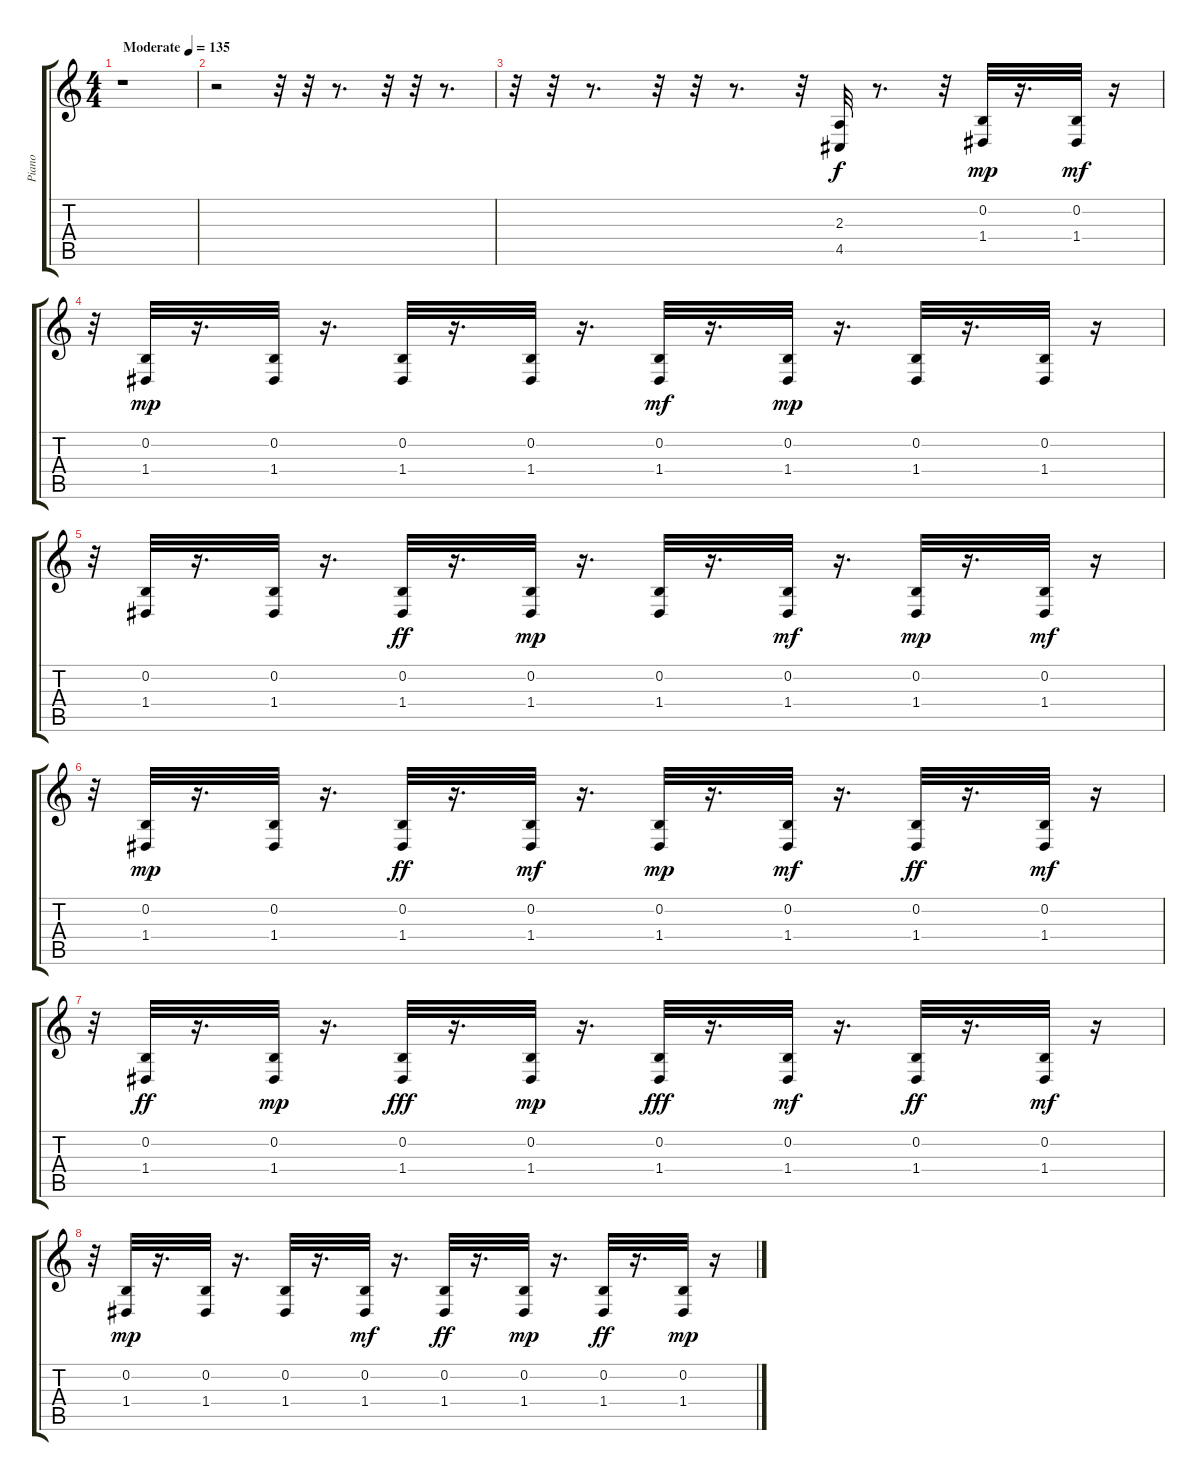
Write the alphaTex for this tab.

\track ("Piano" "Piano") {instrument acousticgrandpiano}
\staff {score tabs}
\tuning (E4 B3 G3 D3 A2 E2) {hide}
\ts (4 4)
\tempo (135 "Moderate")
\clef g2
\ks c
r.1{dy f instrument acousticgrandpiano} |
r.2 r.32 r.32 r.8{d} r.32 r.32 r.8{d} |
r.32 r.32 r.8{d} r.32 r.32 r.8{d} r.32 (2.3 4.5).32 r.8{d} r.32 (0.2 1.4).32{dy mp} r.16{d} (0.2 1.4).32{dy mf} r.16 |
r.32 (0.2 1.4).32{dy mp} r.16{d} (0.2 1.4).32 r.16{d} (0.2 1.4).32 r.16{d} (0.2 1.4).32 r.16{d} (0.2 1.4).32{dy mf} r.16{d} (0.2 1.4).32{dy mp} r.16{d} (0.2 1.4).32 r.16{d} (0.2 1.4).32 r.16 |
r.32 (0.2 1.4).32 r.16{d} (0.2 1.4).32 r.16{d} (0.2 1.4).32{dy ff} r.16{d} (0.2 1.4).32{dy mp} r.16{d} (0.2 1.4).32 r.16{d} (0.2 1.4).32{dy mf} r.16{d} (0.2 1.4).32{dy mp} r.16{d} (0.2 1.4).32{dy mf} r.16 |
r.32 (0.2 1.4).32{dy mp} r.16{d} (0.2 1.4).32 r.16{d} (0.2 1.4).32{dy ff} r.16{d} (0.2 1.4).32{dy mf} r.16{d} (0.2 1.4).32{dy mp} r.16{d} (0.2 1.4).32{dy mf} r.16{d} (0.2 1.4).32{dy ff} r.16{d} (0.2 1.4).32{dy mf} r.16 |
r.32 (0.2 1.4).32{dy ff} r.16{d} (0.2 1.4).32{dy mp} r.16{d} (0.2 1.4).32{dy fff} r.16{d} (0.2 1.4).32{dy mp} r.16{d} (0.2 1.4).32{dy fff} r.16{d} (0.2 1.4).32{dy mf} r.16{d} (0.2 1.4).32{dy ff} r.16{d} (0.2 1.4).32{dy mf} r.16 |
r.32 (0.2 1.4).32{dy mp} r.16{d} (0.2 1.4).32 r.16{d} (0.2 1.4).32 r.16{d} (0.2 1.4).32{dy mf} r.16{d} (0.2 1.4).32{dy ff} r.16{d} (0.2 1.4).32{dy mp} r.16{d} (0.2 1.4).32{dy ff} r.16{d} (0.2 1.4).32{dy mp} r.16
